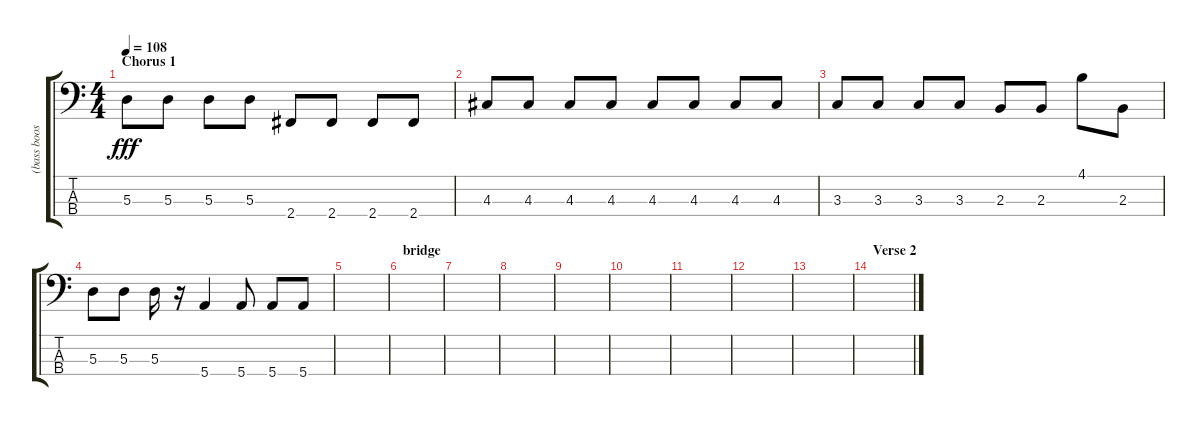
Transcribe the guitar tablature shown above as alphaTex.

\track ("(bass boost)" "(bass boos") {instrument overdrivenguitar}
\staff {score tabs}
\tuning (G2 D2 A1 E1) {hide}
\ts (4 4)
\section ("" "Chorus 1")
\tempo 108
\clef f4
\ks c
5.3.8{dy fff} 5.3.8 5.3.8 5.3.8 2.4.8 2.4.8 2.4.8 2.4.8 |
4.3.8 4.3.8 4.3.8 4.3.8 4.3.8 4.3.8 4.3.8 4.3.8 |
3.3.8 3.3.8 3.3.8 3.3.8 2.3.8 2.3.8 4.1.8 2.3.8 |
5.3.8 5.3.8 5.3.16 r.16 5.4.4 5.4.8 5.4.8 5.4.8 |
|
\section ("" "bridge")
|
|
|
|
|
|
|
|
\section ("" "Verse 2")
